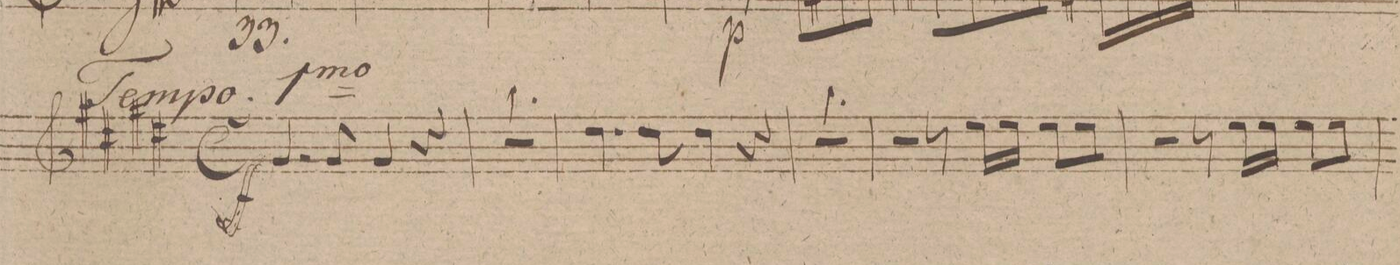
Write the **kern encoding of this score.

**kern	**dynam
*I"Oboe 2do in	*
*clefG2	*
*k[f#c#g#d#]	*
*met(c)	*
*M4/4	*
4.g#/	ff
8g#/	.
4g#/	.
4r	.
=159	=159
1r	.
=160	=160
4.dd#\	.
8dd#\	.
4dd#\	.
4r	.
=161	=161
1r	.
=162	=162
2r	.
8r	.
16ee\LL	.
16ee\JJ	.
8ee\L	.
8ee\J	.
=163	=163
2r	.
8r	.
16ee\LL	.
16ee\JJ	.
8ee\L	.
8ee\J	.
=164	=164
*-	*-
